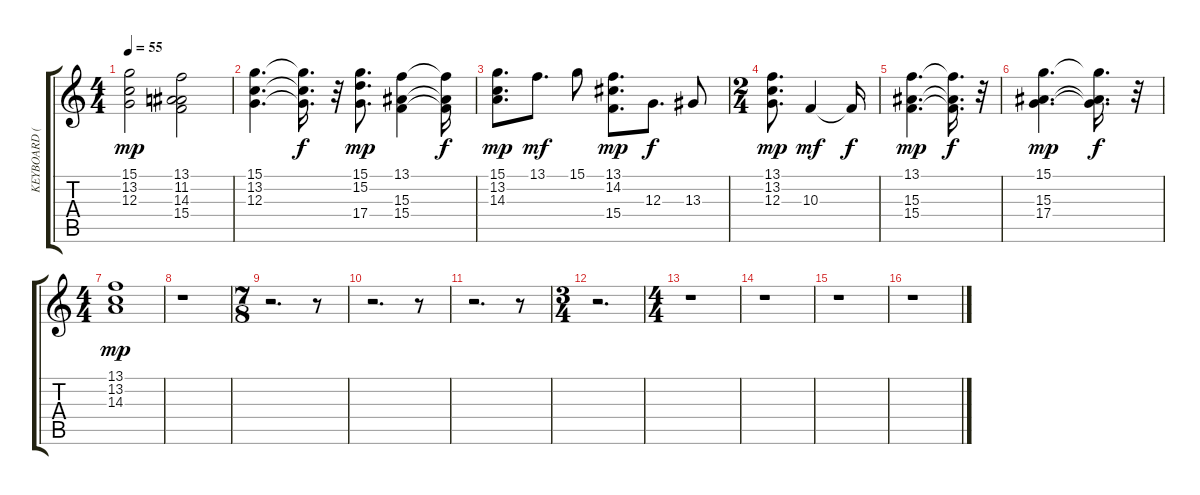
\track ("KEYBOARD (STRINGS" "KEYBOARD (") {instrument stringensemble1}
\staff {score tabs}
\tuning (E4 B3 G3 D3 A2 E2) {hide}
\ts (4 4)
\tempo 55
\clef g2
\ks c
(15.1 13.2 12.3).2{dy mp} (13.1 11.2 14.3 15.4).2 |
(15.1 13.2 12.3).4{d} (15.1{t} 13.2{t} 12.3{t}).16{d dy f} r.32 (15.1 15.2 17.4).8{d dy mp} (13.1 15.3 15.4).4 (13.1{t} 15.3{t} 15.4{t}).16{dy f} |
(15.1 13.2 14.3).8{d dy mp} 13.1.8{d dy mf} 15.1.8 (13.1 14.2 15.4).8{d dy mp} 12.3.8{d dy f} 13.3.8 |
\ts (2 4)
(13.1 13.2 12.3).8{d dy mp} 10.3.4{dy mf} 10.3{t}.16{dy f} |
(13.1 15.3 15.4).4{d dy mp} (13.1{t} 15.3{t} 15.4{t}).16{d dy f} r.32 |
(15.1 15.3 17.4).4{d dy mp} (15.1{t} 15.3{t} 17.4{t}).16{d dy f} r.32 |
\ts (4 4)
(13.1 13.2 14.3).1{dy mp} |
r.1 |
\ts (7 8)
r.2{d} r.8 |
r.2{d} r.8 |
r.2{d} r.8 |
\ts (3 4)
r.2{d} |
\ts (4 4)
r.1 |
r.1 |
r.1 |
r.1
